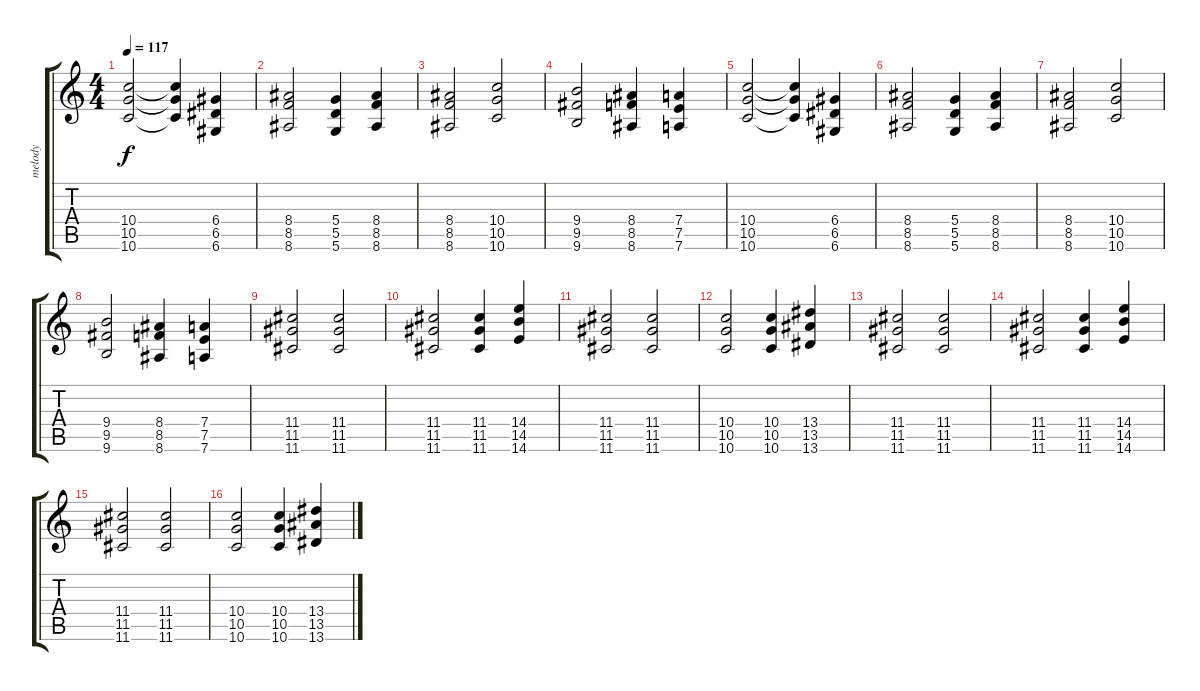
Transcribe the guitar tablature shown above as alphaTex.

\track ("melody" "melody") {instrument electricguitarclean}
\staff {score tabs}
\tuning (E4 B3 G3 D3 A2 D2) {hide}
\ts (4 4)
\tempo 117
\clef g2
\ks c
(10.4 10.5 10.6).2{dy f instrument distortionguitar} (10.4{t} 10.5{t} 10.6{t}).4 (6.4 6.5 6.6).4 |
(8.4 8.5 8.6).2 (5.4 5.5 5.6).4 (8.4 8.5 8.6).4 |
(8.4 8.5 8.6).2 (10.4 10.5 10.6).2 |
(9.4 9.5 9.6).2 (8.4 8.5 8.6).4 (7.4 7.5 7.6).4 |
(10.4 10.5 10.6).2{instrument distortionguitar} (10.4{t} 10.5{t} 10.6{t}).4 (6.4 6.5 6.6).4 |
(8.4 8.5 8.6).2 (5.4 5.5 5.6).4 (8.4 8.5 8.6).4 |
(8.4 8.5 8.6).2 (10.4 10.5 10.6).2 |
(9.4 9.5 9.6).2 (8.4 8.5 8.6).4 (7.4 7.5 7.6).4 |
(11.4 11.5 11.6).2{instrument distortionguitar} (11.4 11.5 11.6).2 |
(11.4 11.5 11.6).2 (11.4 11.5 11.6).4 (14.4 14.5 14.6).4 |
(11.4 11.5 11.6).2 (11.4 11.5 11.6).2 |
(10.4 10.5 10.6).2 (10.4 10.5 10.6).4 (13.4 13.5 13.6).4 |
(11.4 11.5 11.6).2{instrument distortionguitar} (11.4 11.5 11.6).2 |
(11.4 11.5 11.6).2 (11.4 11.5 11.6).4 (14.4 14.5 14.6).4 |
(11.4 11.5 11.6).2 (11.4 11.5 11.6).2 |
(10.4 10.5 10.6).2 (10.4 10.5 10.6).4 (13.4 13.5 13.6).4
